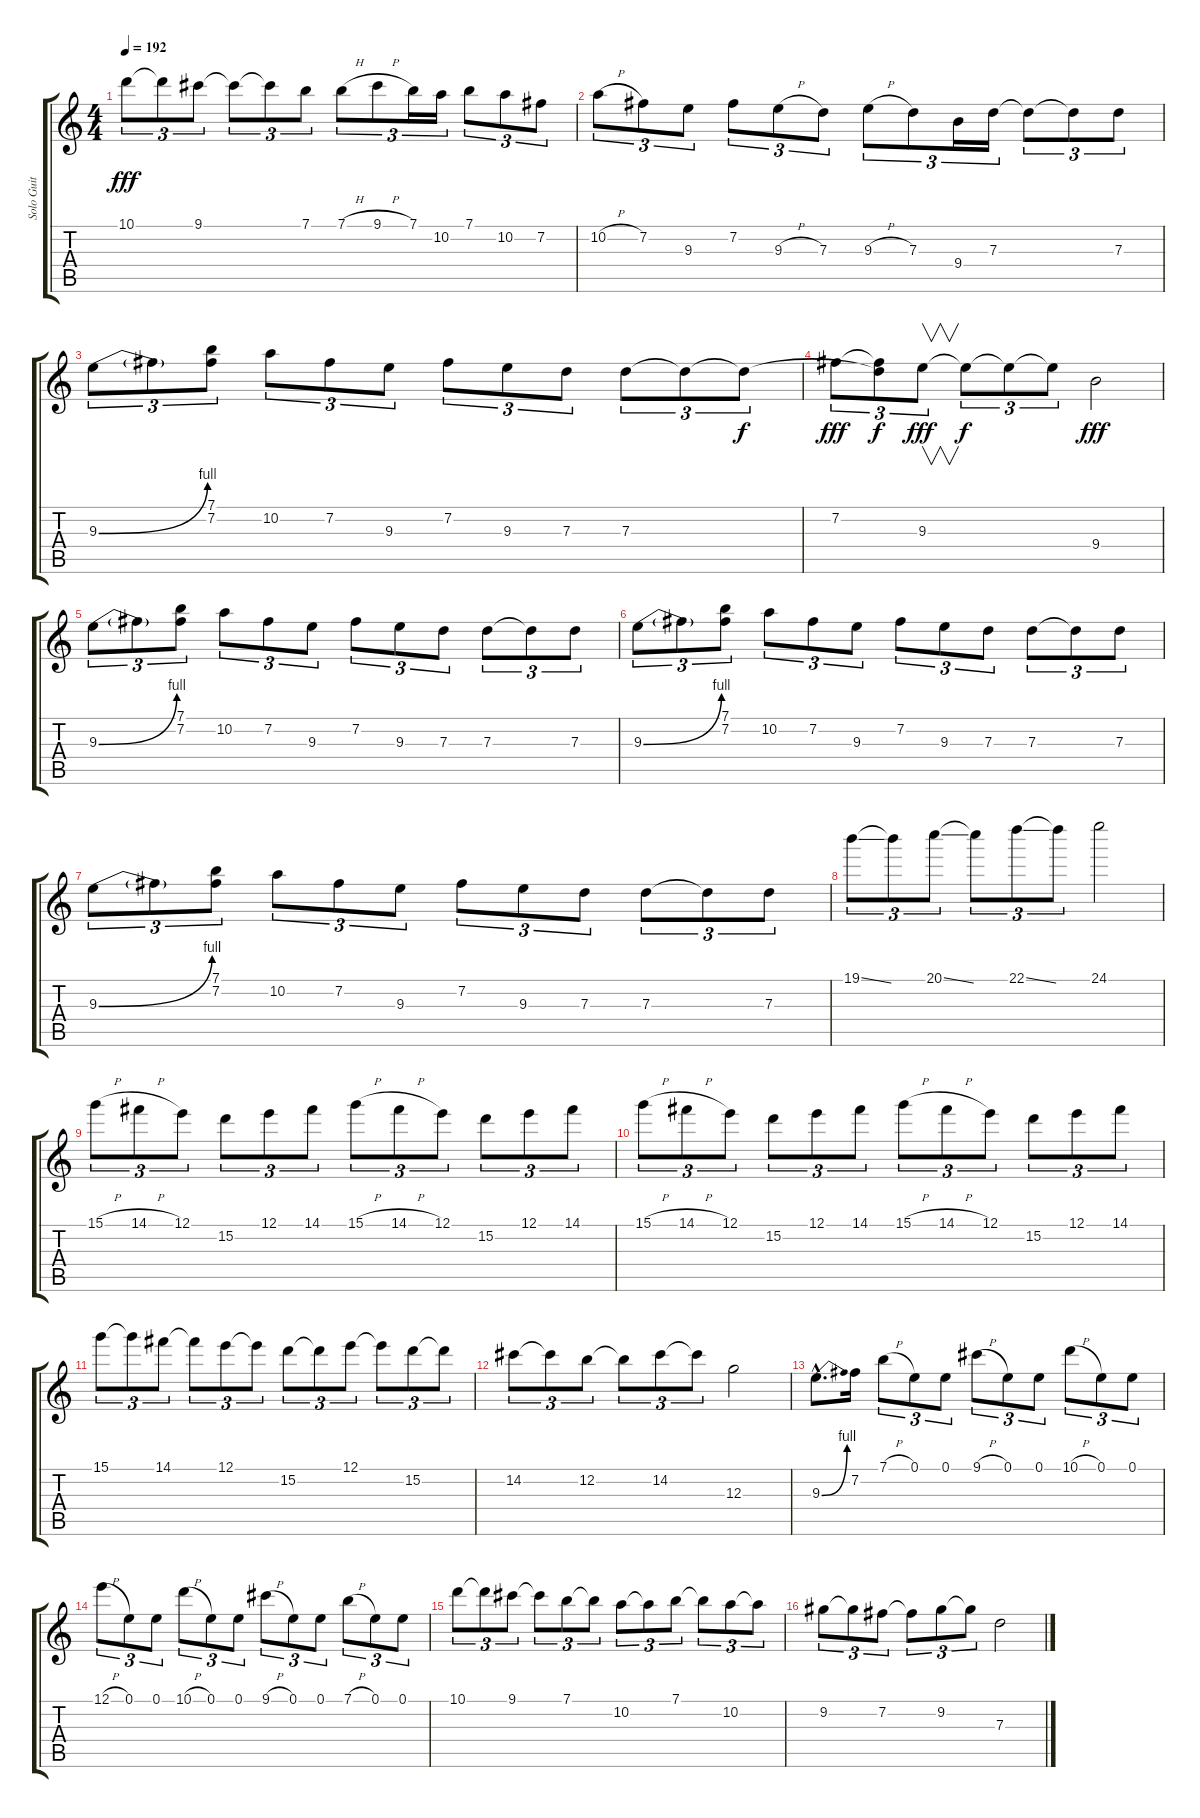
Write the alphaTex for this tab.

\track ("Solo Guit" "Solo Guit") {instrument overdrivenguitar}
\staff {score tabs}
\tuning (E4 B3 G3 D3 A2 E2) {hide}
\ts (4 4)
\tempo 192
\clef g2
\ks c
10.1.8{tu (3 2) dy fff} 10.1{t}.8{tu (3 2)} 9.1.8{tu (3 2)} 9.1{t}.8{tu (3 2)} 9.1{t}.8{tu (3 2)} 7.1.8{tu (3 2)} 7.1{h}.8{tu (3 2)} 9.1{h}.8{tu (3 2)} 7.1.16{tu (3 2)} 10.2.16{tu (3 2)} 7.1.8{tu (3 2)} 10.2.8{tu (3 2)} 7.2.8{tu (3 2)} |
10.2{h}.8{tu (3 2)} 7.2.8{tu (3 2)} 9.3.8{tu (3 2)} 7.2.8{tu (3 2)} 9.3{h}.8{tu (3 2)} 7.3.8{tu (3 2)} 9.3{h}.8{tu (3 2)} 7.3.8{tu (3 2)} 9.4.16{tu (3 2)} 7.3.16{tu (3 2)} 7.3{t}.8{tu (3 2)} 7.3{t}.8{tu (3 2)} 7.3.8{tu (3 2)} |
9.3{be (bend 0 0 60 4)}.8{tu (3 2)} 9.3{t}.8{tu (3 2)} (7.1 7.2).8{tu (3 2)} 10.2.8{tu (3 2)} 7.2.8{tu (3 2)} 9.3.8{tu (3 2)} 7.2.8{tu (3 2)} 9.3.8{tu (3 2)} 7.3.8{tu (3 2)} 7.3.8{tu (3 2)} 7.3{t}.8{tu (3 2)} 7.3{t}.8{tu (3 2) dy f} |
7.2.8{tu (3 2) dy fff} (7.2{t} 7.3{t}).8{tu (3 2) dy f} 9.3.8{v tu (3 2) dy fff} 9.3{t}.8{tu (3 2) dy f} 9.3{t}.8{tu (3 2)} 9.3{t}.8{tu (3 2)} 9.4.2{dy fff} |
9.3{be (bend 0 0 60 4)}.8{tu (3 2)} 9.3{t}.8{tu (3 2)} (7.1 7.2).8{tu (3 2)} 10.2.8{tu (3 2)} 7.2.8{tu (3 2)} 9.3.8{tu (3 2)} 7.2.8{tu (3 2)} 9.3.8{tu (3 2)} 7.3.8{tu (3 2)} 7.3.8{tu (3 2)} 7.3{t}.8{tu (3 2)} 7.3.8{tu (3 2)} |
9.3{be (bend 0 0 60 4)}.8{tu (3 2)} 9.3{t}.8{tu (3 2)} (7.1 7.2).8{tu (3 2)} 10.2.8{tu (3 2)} 7.2.8{tu (3 2)} 9.3.8{tu (3 2)} 7.2.8{tu (3 2)} 9.3.8{tu (3 2)} 7.3.8{tu (3 2)} 7.3.8{tu (3 2)} 7.3{t}.8{tu (3 2)} 7.3.8{tu (3 2)} |
9.3{be (bend 0 0 60 4)}.8{tu (3 2)} 9.3{t}.8{tu (3 2)} (7.1 7.2).8{tu (3 2)} 10.2.8{tu (3 2)} 7.2.8{tu (3 2)} 9.3.8{tu (3 2)} 7.2.8{tu (3 2)} 9.3.8{tu (3 2)} 7.3.8{tu (3 2)} 7.3.8{tu (3 2)} 7.3{t}.8{tu (3 2)} 7.3.8{tu (3 2)} |
19.1{ss}.8{tu (3 2)} 19.1{t}.8{tu (3 2)} 20.1{ss}.8{tu (3 2)} 20.1{t}.8{tu (3 2)} 22.1{ss}.8{tu (3 2)} 22.1{t}.8{tu (3 2)} 24.1.2 |
15.1{h}.8{tu (3 2)} 14.1{h}.8{tu (3 2)} 12.1.8{tu (3 2)} 15.2.8{tu (3 2)} 12.1.8{tu (3 2)} 14.1.8{tu (3 2)} 15.1{h}.8{tu (3 2)} 14.1{h}.8{tu (3 2)} 12.1.8{tu (3 2)} 15.2.8{tu (3 2)} 12.1.8{tu (3 2)} 14.1.8{tu (3 2)} |
15.1{h}.8{tu (3 2)} 14.1{h}.8{tu (3 2)} 12.1.8{tu (3 2)} 15.2.8{tu (3 2)} 12.1.8{tu (3 2)} 14.1.8{tu (3 2)} 15.1{h}.8{tu (3 2)} 14.1{h}.8{tu (3 2)} 12.1.8{tu (3 2)} 15.2.8{tu (3 2)} 12.1.8{tu (3 2)} 14.1.8{tu (3 2)} |
15.1.8{tu (3 2)} 15.1{t}.8{tu (3 2)} 14.1.8{tu (3 2)} 14.1{t}.8{tu (3 2)} 12.1.8{tu (3 2)} 12.1{t}.8{tu (3 2)} 15.2.8{tu (3 2)} 15.2{t}.8{tu (3 2)} 12.1.8{tu (3 2)} 12.1{t}.8{tu (3 2)} 15.2.8{tu (3 2)} 15.2{t}.8{tu (3 2)} |
14.2.8{tu (3 2)} 14.2{t}.8{tu (3 2)} 12.2.8{tu (3 2)} 12.2{t}.8{tu (3 2)} 14.2.8{tu (3 2)} 14.2{t}.8{tu (3 2)} 12.3.2 |
9.3{be (bend 0 0 60 4) hac}.8{d} 7.2.16 7.1{h}.8{tu (3 2)} 0.1.8{tu (3 2)} 0.1.8{tu (3 2)} 9.1{h}.8{tu (3 2)} 0.1.8{tu (3 2)} 0.1.8{tu (3 2)} 10.1{h}.8{tu (3 2)} 0.1.8{tu (3 2)} 0.1.8{tu (3 2)} |
12.1{h}.8{tu (3 2)} 0.1.8{tu (3 2)} 0.1.8{tu (3 2)} 10.1{h}.8{tu (3 2)} 0.1.8{tu (3 2)} 0.1.8{tu (3 2)} 9.1{h}.8{tu (3 2)} 0.1.8{tu (3 2)} 0.1.8{tu (3 2)} 7.1{h}.8{tu (3 2)} 0.1.8{tu (3 2)} 0.1.8{tu (3 2)} |
10.1.8{tu (3 2)} 10.1{t}.8{tu (3 2)} 9.1.8{tu (3 2)} 9.1{t}.8{tu (3 2)} 7.1.8{tu (3 2)} 7.1{t}.8{tu (3 2)} 10.2.8{tu (3 2)} 10.2{t}.8{tu (3 2)} 7.1.8{tu (3 2)} 7.1{t}.8{tu (3 2)} 10.2.8{tu (3 2)} 10.2{t}.8{tu (3 2)} |
9.2.8{tu (3 2)} 9.2{t}.8{tu (3 2)} 7.2.8{tu (3 2)} 7.2{t}.8{tu (3 2)} 9.2.8{tu (3 2)} 9.2{t}.8{tu (3 2)} 7.3.2
